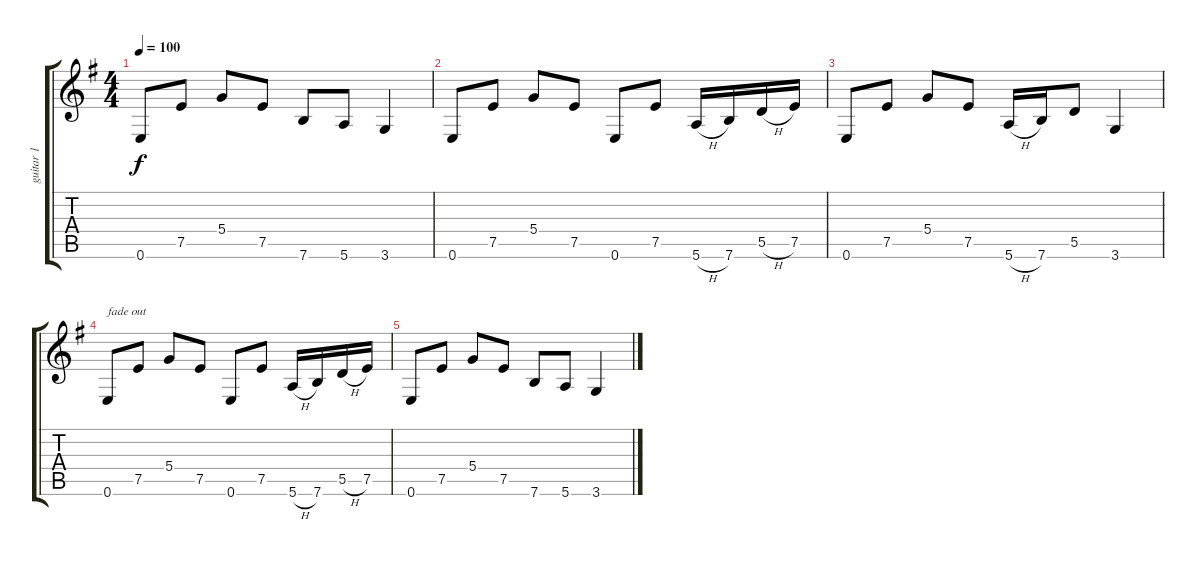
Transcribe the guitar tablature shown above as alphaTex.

\track ("guitar 1" "guitar 1") {instrument overdrivenguitar}
\staff {score tabs}
\tuning (E4 B3 G3 D3 A2 E2) {hide}
\ts (4 4)
\tempo 100
\clef g2
\ks g
0.6.8{dy f} 7.5.8 5.4.8 7.5.8 7.6.8 5.6.8 3.6.4 |
0.6.8 7.5.8 5.4.8 7.5.8 0.6.8 7.5.8 5.6{h}.16 7.6.16 5.5{h}.16 7.5.16 |
0.6.8 7.5.8 5.4.8 7.5.8 5.6{h}.16 7.6.16 5.5.8 3.6.4 |
0.6.8{txt "fade out"} 7.5.8 5.4.8 7.5.8 0.6.8 7.5.8 5.6{h}.16 7.6.16 5.5{h}.16 7.5.16 |
0.6.8{volume 0} 7.5.8 5.4.8 7.5.8 7.6.8 5.6.8 3.6.4
